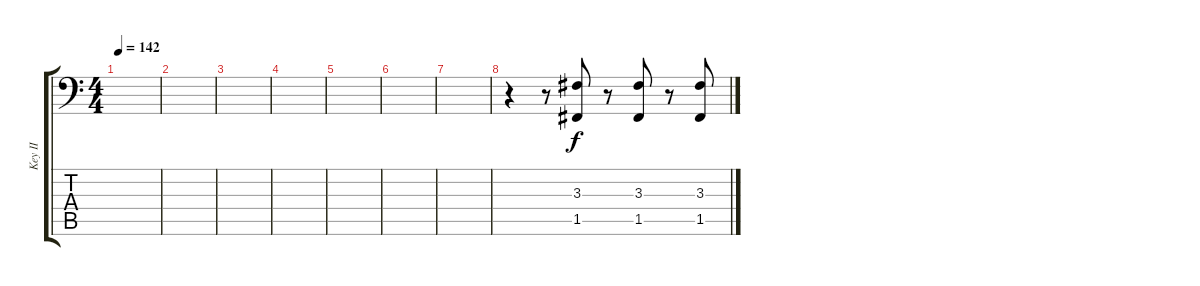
\track ("Key II" "Key II") {instrument lead2sawtooth}
\staff {score tabs}
\tuning (C4 G3 Eb3 Bb2 F2 Bb1) {hide}
\ts (4 4)
\tempo 142
\clef f4
\ks c
|
|
|
|
|
|
|
r.4 r.8 (3.3 1.5).8 r.8 (3.3 1.5).8 r.8 (3.3 1.5).8
